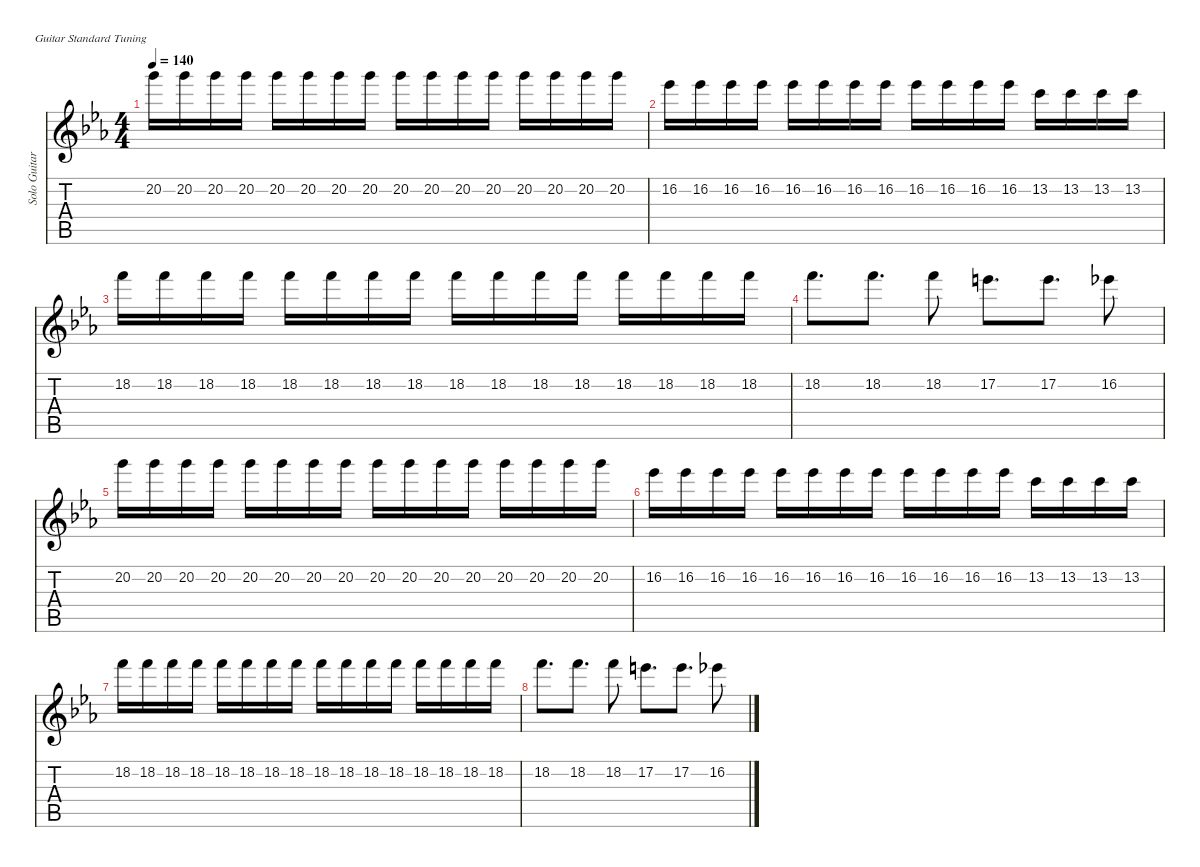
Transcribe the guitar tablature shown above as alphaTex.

\defaultSystemsLayout 4
\hideDynamics
\bracketExtendMode nobrackets
\otherSystemsTrackNameOrientation horizontal
\track ("Solo Guitar" "Solo Guitar") {instrument distortionguitar}
\staff {score tabs}
\tuning (E4 B3 G3 D3 A2 E2)
\ts (4 4)
\tempo 140
\clef g2
\ks cminor
20.2{acc forcenatural}.16{dy mf beam Down} 20.2{acc forcenatural}.16{beam Down} 20.2{acc forcenatural}.16{beam Down} 20.2{acc forcenatural}.16{beam Down} 20.2{acc forcenatural}.16{beam Down} 20.2{acc forcenatural}.16{beam Down} 20.2{acc forcenatural}.16{beam Down} 20.2{acc forcenatural}.16{beam Down} 20.2{acc forcenatural}.16{beam Down} 20.2{acc forcenatural}.16{beam Down} 20.2{acc forcenatural}.16{beam Down} 20.2{acc forcenatural}.16{beam Down} 20.2{acc forcenatural}.16{beam Down} 20.2{acc forcenatural}.16{beam Down} 20.2{acc forcenatural}.16{beam Down} 20.2{acc forcenatural}.16{beam Down} |
16.2{acc b}.16{beam Down} 16.2{acc b}.16{beam Down} 16.2{acc b}.16{beam Down} 16.2{acc b}.16{beam Down} 16.2{acc b}.16{beam Down} 16.2{acc b}.16{beam Down} 16.2{acc b}.16{beam Down} 16.2{acc b}.16{beam Down} 16.2{acc b}.16{beam Down} 16.2{acc b}.16{beam Down} 16.2{acc b}.16{beam Down} 16.2{acc b}.16{beam Down} 13.2{acc forcenatural}.16{beam Down} 13.2{acc forcenatural}.16{beam Down} 13.2{acc forcenatural}.16{beam Down} 13.2{acc forcenatural}.16{beam Down} |
18.2{acc forcenatural}.16{beam Down} 18.2{acc forcenatural}.16{beam Down} 18.2{acc forcenatural}.16{beam Down} 18.2{acc forcenatural}.16{beam Down} 18.2{acc forcenatural}.16{beam Down} 18.2{acc forcenatural}.16{beam Down} 18.2{acc forcenatural}.16{beam Down} 18.2{acc forcenatural}.16{beam Down} 18.2{acc forcenatural}.16{beam Down} 18.2{acc forcenatural}.16{beam Down} 18.2{acc forcenatural}.16{beam Down} 18.2{acc forcenatural}.16{beam Down} 18.2{acc forcenatural}.16{beam Down} 18.2{acc forcenatural}.16{beam Down} 18.2{acc forcenatural}.16{beam Down} 18.2{acc forcenatural}.16{beam Down} |
18.2{acc forcenatural}.8{d beam Down} 18.2{acc forcenatural}.8{d beam Down} 18.2{acc forcenatural}.8{beam Down} 17.2{acc forcenatural}.8{d beam Down} 17.2{acc forcenatural}.8{d beam Down} 16.2{acc b}.8{beam Down} |
20.2{acc forcenatural}.16{beam Down} 20.2{acc forcenatural}.16{beam Down} 20.2{acc forcenatural}.16{beam Down} 20.2{acc forcenatural}.16{beam Down} 20.2{acc forcenatural}.16{beam Down} 20.2{acc forcenatural}.16{beam Down} 20.2{acc forcenatural}.16{beam Down} 20.2{acc forcenatural}.16{beam Down} 20.2{acc forcenatural}.16{beam Down} 20.2{acc forcenatural}.16{beam Down} 20.2{acc forcenatural}.16{beam Down} 20.2{acc forcenatural}.16{beam Down} 20.2{acc forcenatural}.16{beam Down} 20.2{acc forcenatural}.16{beam Down} 20.2{acc forcenatural}.16{beam Down} 20.2{acc forcenatural}.16{beam Down} |
16.2{acc b}.16{beam Down} 16.2{acc b}.16{beam Down} 16.2{acc b}.16{beam Down} 16.2{acc b}.16{beam Down} 16.2{acc b}.16{beam Down} 16.2{acc b}.16{beam Down} 16.2{acc b}.16{beam Down} 16.2{acc b}.16{beam Down} 16.2{acc b}.16{beam Down} 16.2{acc b}.16{beam Down} 16.2{acc b}.16{beam Down} 16.2{acc b}.16{beam Down} 13.2{acc forcenatural}.16{beam Down} 13.2{acc forcenatural}.16{beam Down} 13.2{acc forcenatural}.16{beam Down} 13.2{acc forcenatural}.16{beam Down} |
18.2{acc forcenatural}.16{beam Down} 18.2{acc forcenatural}.16{beam Down} 18.2{acc forcenatural}.16{beam Down} 18.2{acc forcenatural}.16{beam Down} 18.2{acc forcenatural}.16{beam Down} 18.2{acc forcenatural}.16{beam Down} 18.2{acc forcenatural}.16{beam Down} 18.2{acc forcenatural}.16{beam Down} 18.2{acc forcenatural}.16{beam Down} 18.2{acc forcenatural}.16{beam Down} 18.2{acc forcenatural}.16{beam Down} 18.2{acc forcenatural}.16{beam Down} 18.2{acc forcenatural}.16{beam Down} 18.2{acc forcenatural}.16{beam Down} 18.2{acc forcenatural}.16{beam Down} 18.2{acc forcenatural}.16{beam Down} |
18.2{acc forcenatural}.8{d beam Down} 18.2{acc forcenatural}.8{d beam Down} 18.2{acc forcenatural}.8{beam Down} 17.2{acc forcenatural}.8{d beam Down} 17.2{acc forcenatural}.8{d beam Down} 16.2{acc b}.8{beam Down}
